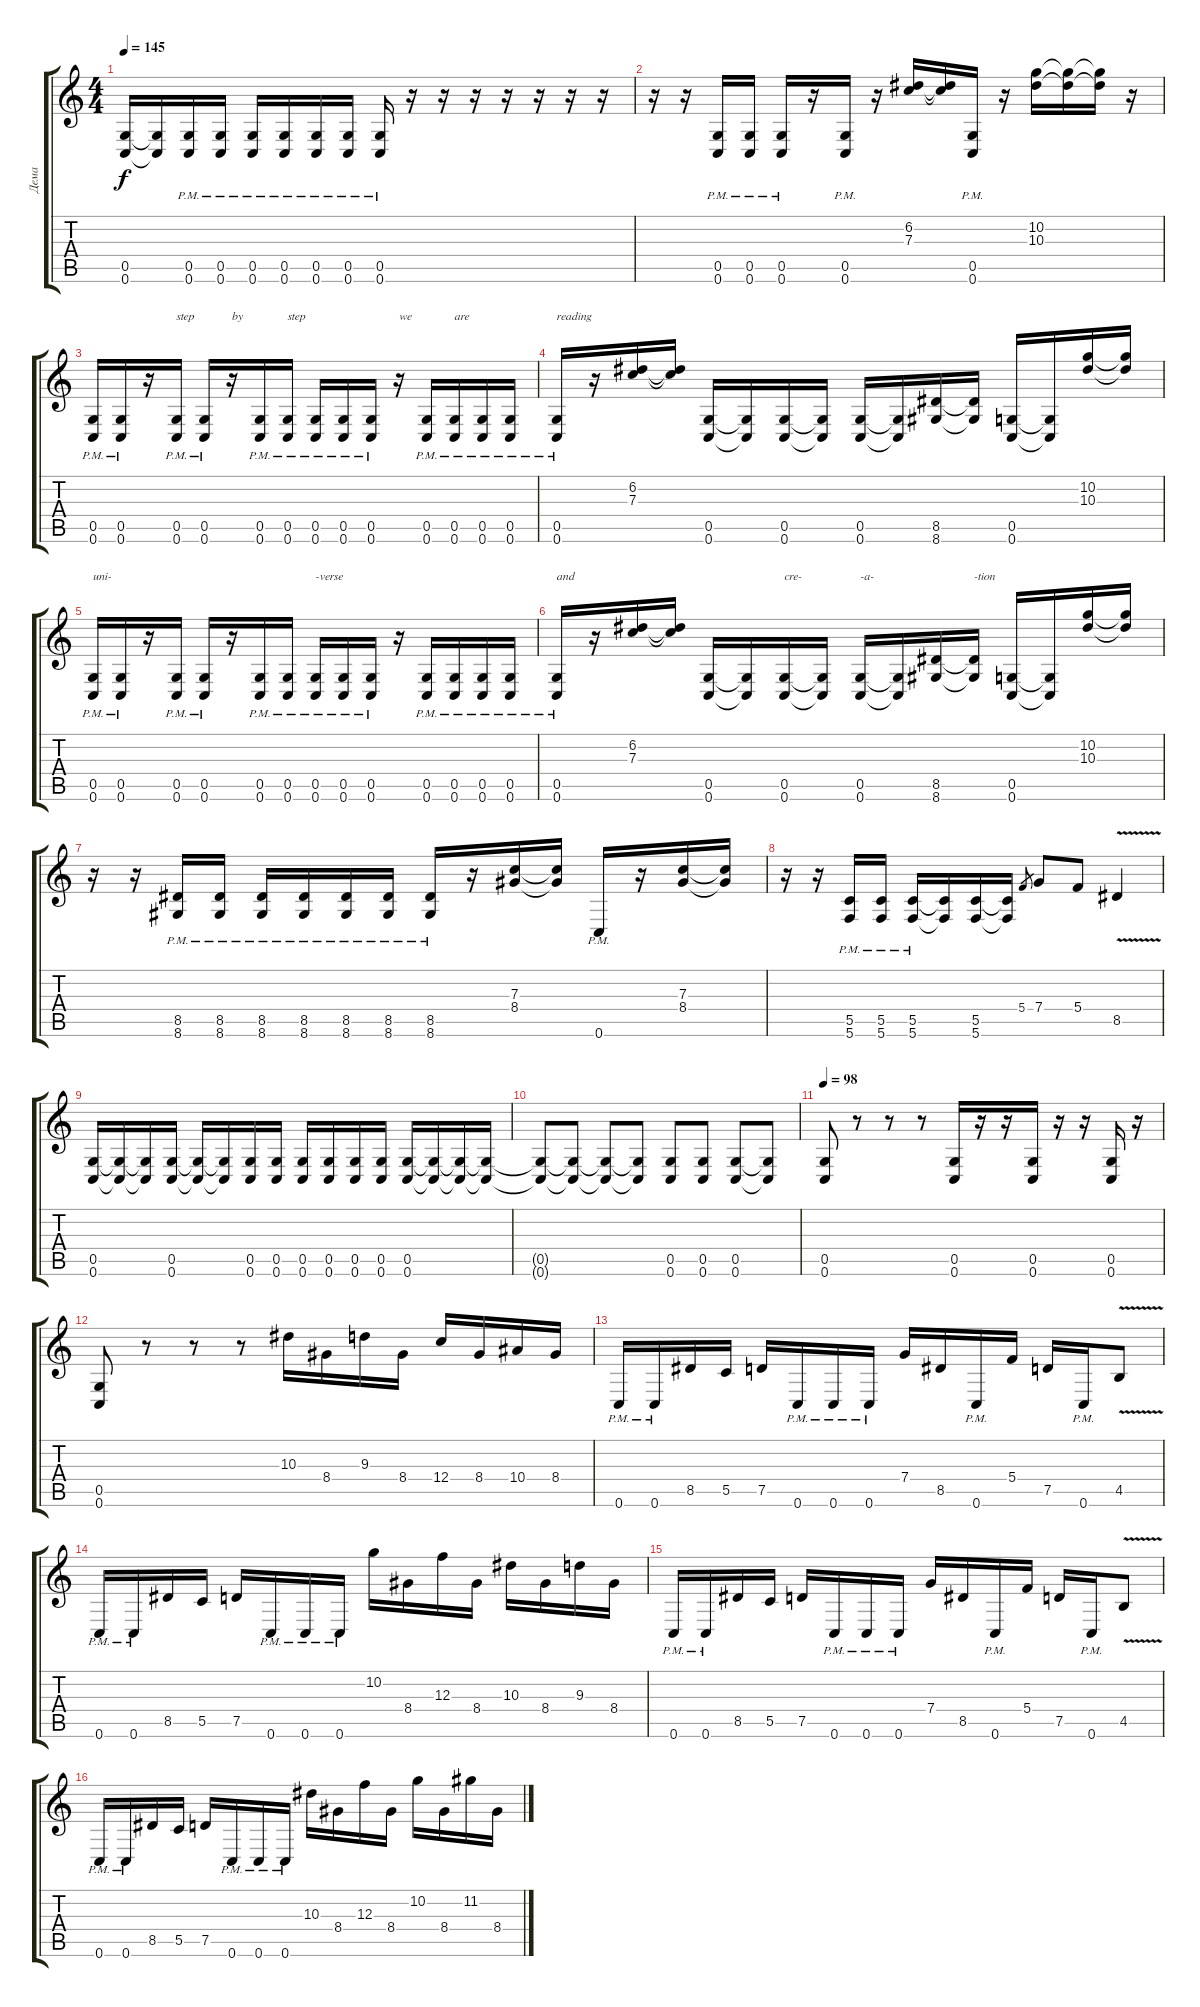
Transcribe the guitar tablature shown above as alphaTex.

\track ("Дема" "Дема") {instrument distortionguitar}
\staff {score tabs}
\tuning (D4 A3 F3 C3 G2 C2) {hide}
\ts (4 4)
\tempo 145
\clef g2
\ks c
(0.5{t} 0.6{t}).16{dy f} (0.5{t} 0.6{t}).16 (0.5{pm} 0.6{pm}).16 (0.5{pm} 0.6{pm}).16 (0.5{pm} 0.6{pm}).16 (0.5{pm} 0.6{pm}).16 (0.5{pm} 0.6{pm}).16 (0.5{pm} 0.6{pm}).16 (0.5{pm} 0.6{pm}).16 r.16 r.16 r.16 r.16 r.16 r.16 r.16 |
r.16 r.16 (0.5{pm} 0.6{pm}).16 (0.5{pm} 0.6{pm}).16 (0.5{pm} 0.6{pm}).16 r.16 (0.5{pm} 0.6{pm}).16 r.16 (6.2 7.3).16 (6.2{t} 7.3{t}).16 (0.5{pm} 0.6{pm}).16 r.16 (10.2 10.3).16 (10.2{t} 10.3{t}).16 (10.2{t} 10.3{t}).16 r.16 |
(0.5{pm} 0.6{pm}).16 (0.5{pm} 0.6{pm}).16 r.16 (0.5{pm} 0.6{pm}).16{txt "step "} (0.5{pm} 0.6{pm}).16 r.16{txt "by"} (0.5 0.6{pm}).16 (0.5 0.6{pm}).16{txt "step"} (0.5{pm} 0.6{pm}).16 (0.5{pm} 0.6{pm}).16 (0.5{pm} 0.6{pm}).16 r.16{txt "we"} (0.5{pm} 0.6{pm}).16 (0.5{pm} 0.6{pm}).16{txt "are"} (0.5{pm} 0.6{pm}).16 (0.5{pm} 0.6{pm}).16 |
(0.5{pm} 0.6{pm}).16{txt "reading"} r.16 (6.2 7.3).16 (6.2{t} 7.3{t}).16 (0.5 0.6).16 (0.5{t} 0.6{t}).16 (0.5 0.6).16 (0.5{t} 0.6{t}).16 (0.5 0.6).16 (0.5{t} 0.6{t}).16 (8.5 8.6).16 (8.5{t} 8.6{t}).16 (0.5 0.6).16 (0.5{t} 0.6{t}).16 (10.2 10.3).16 (10.2{t} 10.3{t}).16 |
(0.5{pm} 0.6{pm}).16{txt "uni-"} (0.5{pm} 0.6{pm}).16 r.16 (0.5{pm} 0.6{pm}).16 (0.5{pm} 0.6{pm}).16 r.16 (0.5{pm} 0.6{pm}).16 (0.5{pm} 0.6{pm}).16 (0.5{pm} 0.6{pm}).16{txt "-verse"} (0.5{pm} 0.6{pm}).16 (0.5{pm} 0.6{pm}).16 r.16 (0.5{pm} 0.6{pm}).16 (0.5{pm} 0.6{pm}).16 (0.5{pm} 0.6{pm}).16 (0.5{pm} 0.6{pm}).16 |
(0.5{pm} 0.6{pm}).16{txt "and"} r.16 (6.2 7.3).16 (6.2{t} 7.3{t}).16 (0.5 0.6).16 (0.5{t} 0.6{t}).16 (0.5 0.6).16{txt "cre-"} (0.5{t} 0.6{t}).16 (0.5 0.6).16{txt "-a-"} (0.5{t} 0.6{t}).16 (8.5 8.6).16 (8.5{t} 8.6{t}).16{txt "-tion"} (0.5 0.6).16 (0.5{t} 0.6{t}).16 (10.2 10.3).16 (10.2{t} 10.3{t}).16 |
r.16 r.16 (8.5{pm} 8.6{pm}).16 (8.5{pm} 8.6{pm}).16 (8.5{pm} 8.6{pm}).16 (8.5{pm} 8.6{pm}).16 (8.5{pm} 8.6{pm}).16 (8.5{pm} 8.6{pm}).16 (8.5{pm} 8.6{pm}).16 r.16 (7.3 8.4).16 (7.3{t} 8.4{t}).16 0.6{pm}.16 r.16 (7.3 8.4).16 (7.3{t} 8.4{t}).16 |
r.16 r.16 (5.5{pm} 5.6{pm}).16 (5.5{pm} 5.6{pm}).16 (5.5{pm} 5.6{pm}).16 (5.5{t} 5.6{t}).16 (5.5 5.6).16 (5.5{t} 5.6{t}).16 5.4.8{gr} 7.4.8 5.4.8 8.5{v}.4 |
(0.5 0.6).16 (0.5{t} 0.6{t}).16 (0.5{t} 0.6{t}).16 (0.5 0.6).16 (0.5{t} 0.6{t}).16 (0.5{t} 0.6{t}).16 (0.5 0.6).16 (0.5 0.6).16 (0.5 0.6).16 (0.5 0.6).16 (0.5 0.6).16 (0.5 0.6).16 (0.5 0.6).16 (0.5{t} 0.6{t}).16 (0.5{t} 0.6{t}).16 (0.5{t} 0.6{t}).16 |
(0.5{t} 0.6{t}).8 (0.5{t} 0.6{t}).8 (0.5{t} 0.6{t}).8 (0.5{t} 0.6{t}).8 (0.5 0.6).8 (0.5 0.6).8 (0.5 0.6).8 (0.5{t} 0.6{t}).8 |
\tempo 98
(0.5 0.6).8 r.8 r.8 r.8 (0.5 0.6).16 r.16 r.16 (0.5 0.6).16 r.16 r.16 (0.5 0.6).16 r.16 |
(0.5 0.6).8 r.8 r.8 r.8 10.3.16 8.4.16 9.3.16 8.4.16 12.4.16 8.4.16 10.4.16 8.4.16 |
0.6{pm}.16 0.6{pm}.16 8.5.16 5.5.16 7.5.16 0.6{pm}.16 0.6{pm}.16 0.6{pm}.16 7.4.16 8.5.16 0.6{pm}.16 5.4.16 7.5.16 0.6{pm}.16 4.5{v}.8 |
0.6{pm}.16 0.6{pm}.16 8.5.16 5.5.16 7.5.16 0.6{pm}.16 0.6{pm}.16 0.6{pm}.16 10.2.16 8.4.16 12.3.16 8.4.16 10.3.16 8.4.16 9.3.16 8.4.16 |
0.6{pm}.16 0.6{pm}.16 8.5.16 5.5.16 7.5.16 0.6{pm}.16 0.6{pm}.16 0.6{pm}.16 7.4.16 8.5.16 0.6{pm}.16 5.4.16 7.5.16 0.6{pm}.16 4.5{v}.8 |
0.6{pm}.16 0.6{pm}.16 8.5.16 5.5.16 7.5.16 0.6{pm}.16 0.6{pm}.16 0.6{pm}.16 10.3.16 8.4.16 12.3.16 8.4.16 10.2.16 8.4.16 11.2.16 8.4.16
